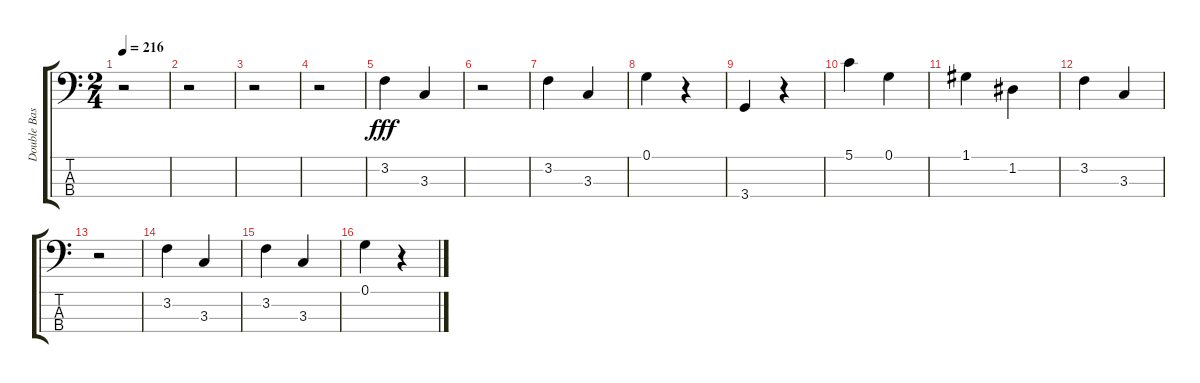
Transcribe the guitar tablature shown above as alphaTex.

\track ("Double Bass" "Double Bas") {instrument contrabass}
\staff {score tabs}
\tuning (G2 D2 A1 E1) {hide}
\ts (2 4)
\tempo 216
\clef f4
\ks c
r.2{dy fff} |
r.2 |
r.2 |
r.2 |
3.2.4 3.3.4 |
r.2 |
3.2.4 3.3.4 |
0.1.4 r.4 |
3.4.4 r.4 |
5.1.4 0.1.4 |
1.1.4 1.2.4 |
3.2.4 3.3.4 |
r.2 |
3.2.4 3.3.4 |
3.2.4 3.3.4 |
0.1.4 r.4
